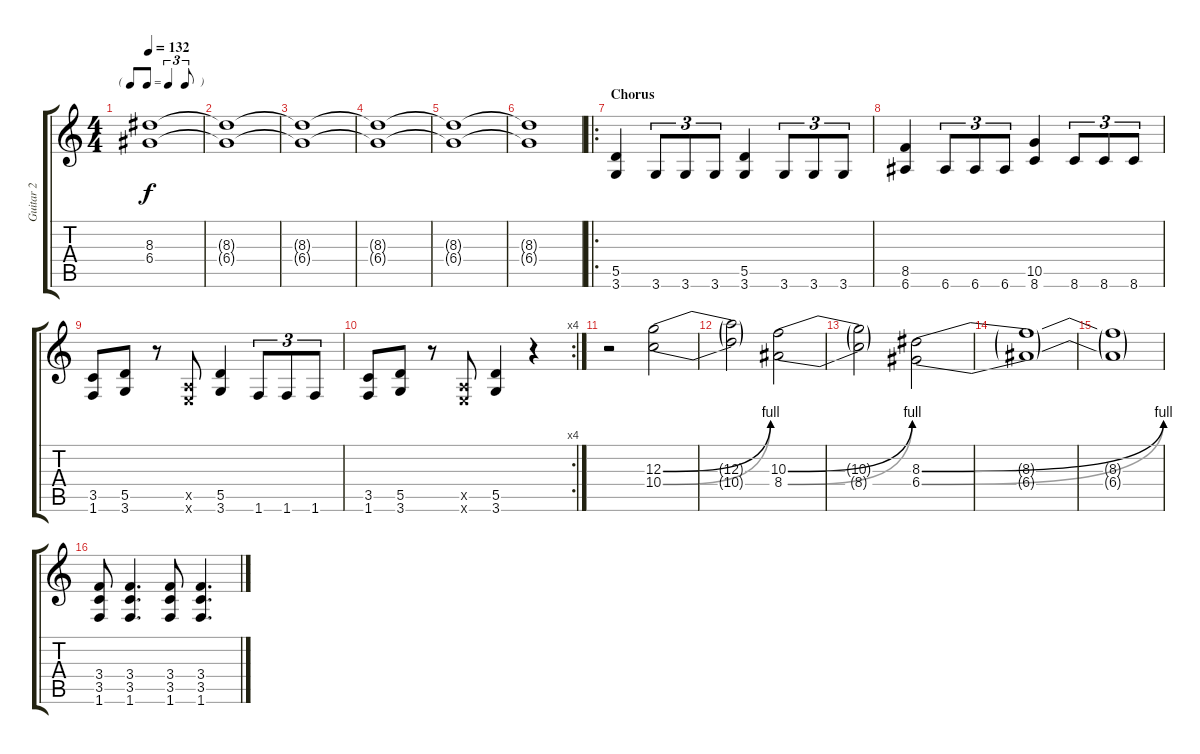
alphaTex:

\track ("Guitar 2" "Guitar 2") {instrument distortionguitar}
\staff {score tabs}
\tuning (E4 B3 G3 D3 A2 E2) {hide}
\ts (4 4)
\tf triplet8th
\tempo 132
\clef g2
\ks c
(8.3{t} 6.4{t}).1{dy f} |
(8.3{t} 6.4{t}).1 |
(8.3{t} 6.4{t}).1 |
(8.3{t} 6.4{t}).1 |
(8.3{t} 6.4{t}).1 |
(8.3{t} 6.4{t}).1 |
\ro
\section ("" "Chorus")
(5.5 3.6).4 3.6.8{tu (3 2)} 3.6.8{tu (3 2)} 3.6.8{tu (3 2)} (5.5 3.6).4 3.6.8{tu (3 2)} 3.6.8{tu (3 2)} 3.6.8{tu (3 2)} |
(8.5 6.6).4 6.6.8{tu (3 2)} 6.6.8{tu (3 2)} 6.6.8{tu (3 2)} (10.5 8.6).4 8.6.8{tu (3 2)} 8.6.8{tu (3 2)} 8.6.8{tu (3 2)} |
(3.5 1.6).8 (5.5 3.6).8 r.8 (0.5{x} 0.6{x}).8 (5.5 3.6).4 1.6.8{tu (3 2)} 1.6.8{tu (3 2)} 1.6.8{tu (3 2)} |
\rc 4
(3.5 1.6).8 (5.5 3.6).8 r.8 (0.5{x} 0.6{x}).8 (5.5 3.6).4 r.4 |
r.2 (12.3{be (bend 0 0 60 4)} 10.4{be (bend 0 0 60 4)}).2 |
(12.3{t} 10.4{t}).2 (10.3{be (bend 0 0 60 4)} 8.4{be (bend 0 0 60 4)}).2 |
(10.3{t} 8.4{t}).2 (8.3{be (bend 0 0 60 4)} 6.4{be (bend 0 0 60 4)}).2 |
(8.3{t} 6.4{t}).1 |
(8.3{t} 6.4{t}).1 |
(3.4 3.5 1.6).8 (3.4 3.5 1.6).4{d} (3.4 3.5 1.6).8 (3.4 3.5 1.6).4{d}
